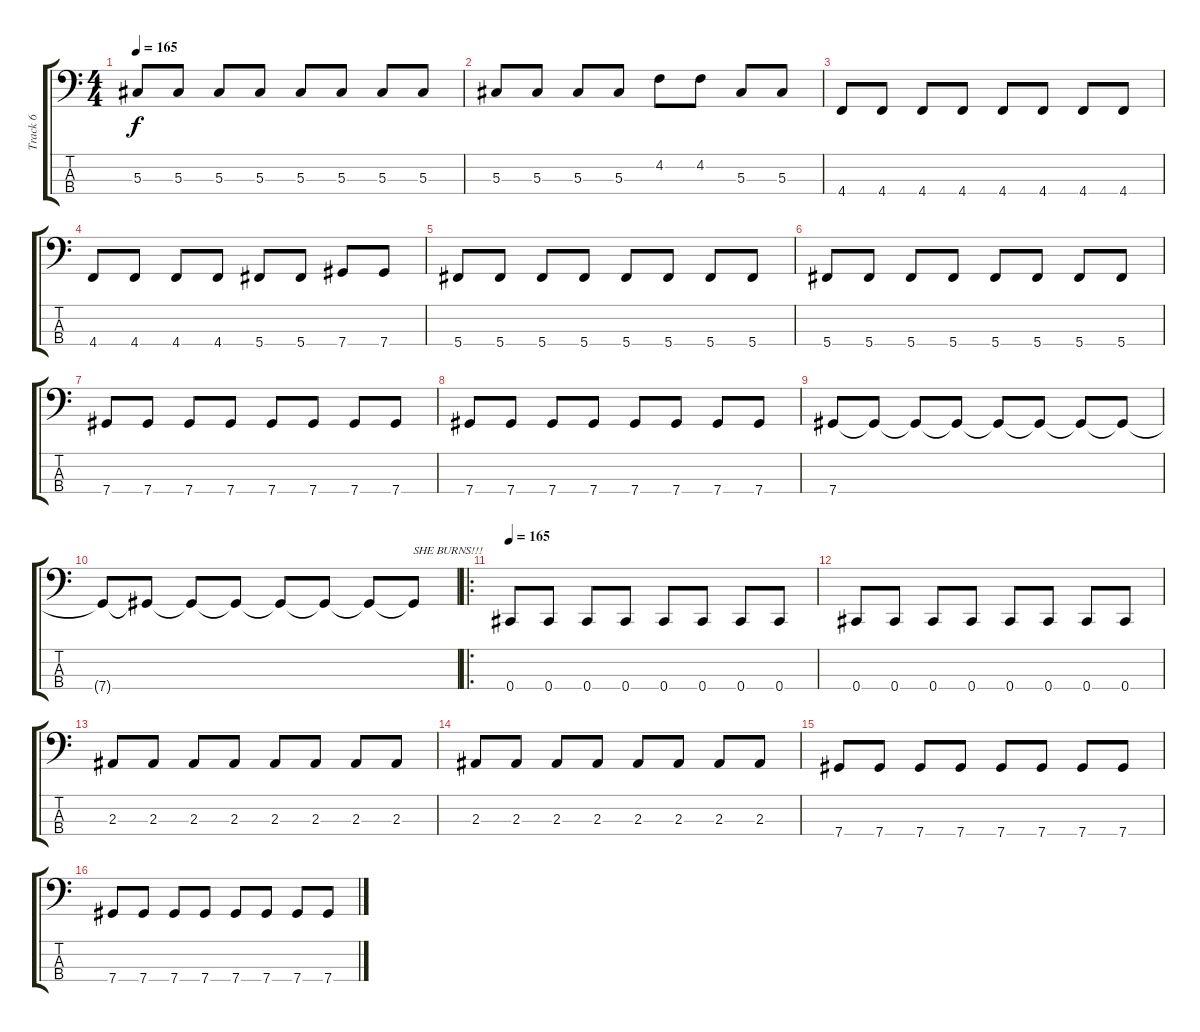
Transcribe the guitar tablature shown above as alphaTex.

\track ("Track 6" "Track 6") {instrument electricbasspick}
\staff {score tabs}
\tuning (Gb2 Db2 Ab1 Db1) {hide}
\ts (4 4)
\tempo 165
\clef f4
\ks c
5.3.8{dy f} 5.3.8 5.3.8 5.3.8 5.3.8 5.3.8 5.3.8 5.3.8 |
5.3.8 5.3.8 5.3.8 5.3.8 4.2.8 4.2.8 5.3.8 5.3.8 |
4.4.8 4.4.8 4.4.8 4.4.8 4.4.8 4.4.8 4.4.8 4.4.8 |
4.4.8 4.4.8 4.4.8 4.4.8 5.4.8 5.4.8 7.4.8 7.4.8 |
5.4.8 5.4.8 5.4.8 5.4.8 5.4.8 5.4.8 5.4.8 5.4.8 |
5.4.8 5.4.8 5.4.8 5.4.8 5.4.8 5.4.8 5.4.8 5.4.8 |
7.4.8 7.4.8 7.4.8 7.4.8 7.4.8 7.4.8 7.4.8 7.4.8 |
7.4.8 7.4.8 7.4.8 7.4.8 7.4.8 7.4.8 7.4.8 7.4.8 |
7.4.8 7.4{t}.8 7.4{t}.8 7.4{t}.8 7.4{t}.8 7.4{t}.8 7.4{t}.8 7.4{t}.8 |
7.4{t}.8 7.4{t}.8 7.4{t}.8 7.4{t}.8 7.4{t}.8 7.4{t}.8 7.4{t}.8 7.4{t}.8{txt "SHE BURNS!!!"} |
\ro
\tempo 165
0.4.8 0.4.8 0.4.8 0.4.8 0.4.8 0.4.8 0.4.8 0.4.8 |
0.4.8 0.4.8 0.4.8 0.4.8 0.4.8 0.4.8 0.4.8 0.4.8 |
2.3.8 2.3.8 2.3.8 2.3.8 2.3.8 2.3.8 2.3.8 2.3.8 |
2.3.8 2.3.8 2.3.8 2.3.8 2.3.8 2.3.8 2.3.8 2.3.8 |
7.4.8 7.4.8 7.4.8 7.4.8 7.4.8 7.4.8 7.4.8 7.4.8 |
7.4.8 7.4.8 7.4.8 7.4.8 7.4.8 7.4.8 7.4.8 7.4.8
